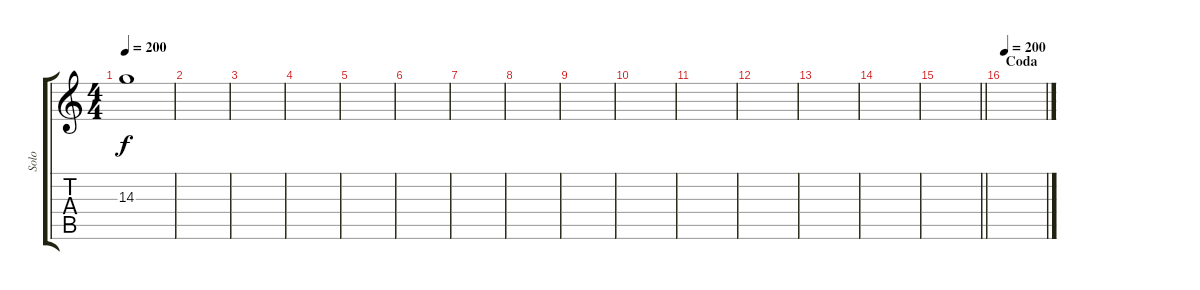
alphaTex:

\track ("Solo" "Solo") {instrument distortionguitar}
\staff {score tabs}
\tuning (D4 A3 F3 C3 G2 C2) {hide}
\ts (4 4)
\tempo 200
\clef g2
\ks c
14.3{t}.1{dy f} |
|
|
|
|
|
|
|
|
|
|
|
|
|
\barLineRight lightlight
|
\section ("" "Coda")
\tempo 200
